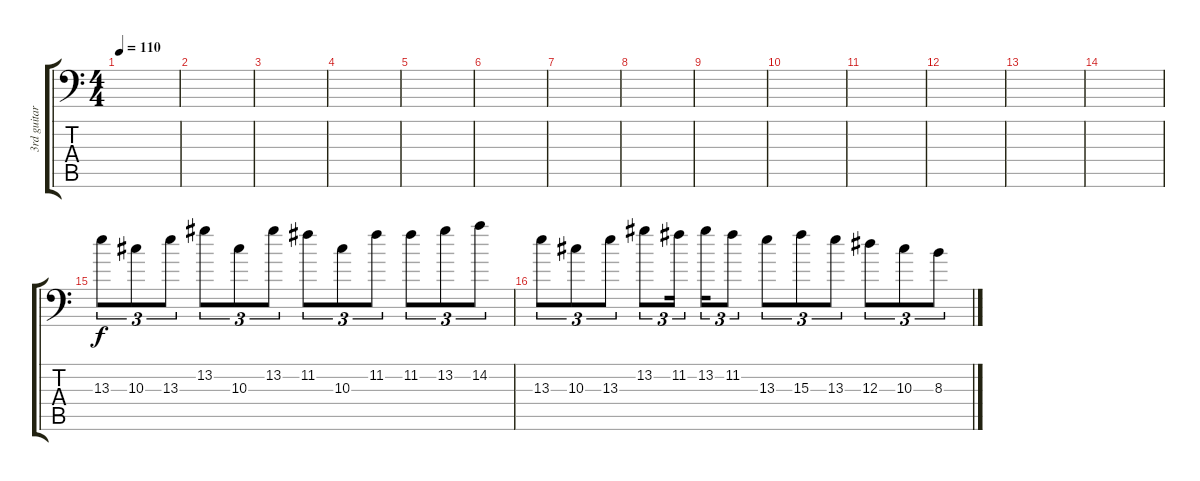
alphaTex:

\track ("3rd guitar" "3rd guitar") {instrument distortionguitar}
\staff {score tabs}
\tuning (C4 G3 Eb3 Bb2 F2 Bb1) {hide}
\ts (4 4)
\tempo 110
\clef f4
\ks c
|
|
|
|
|
|
|
|
|
|
|
|
|
|
13.3.8{tu (3 2)} 10.3.8{tu (3 2)} 13.3.8{tu (3 2)} 13.2.8{tu (3 2)} 10.3.8{tu (3 2)} 13.2.8{tu (3 2)} 11.2.8{tu (3 2)} 10.3.8{tu (3 2)} 11.2.8{tu (3 2)} 11.2.8{tu (3 2)} 13.2.8{tu (3 2)} 14.2.8{tu (3 2)} |
13.3.8{tu (3 2)} 10.3.8{tu (3 2)} 13.3.8{tu (3 2)} 13.2.8{tu (3 2)} 11.2.16{tu (3 2)} 13.2.16{tu (3 2)} 11.2.8{tu (3 2)} 13.3.8{tu (3 2)} 15.3.8{tu (3 2)} 13.3.8{tu (3 2)} 12.3.8{tu (3 2)} 10.3.8{tu (3 2)} 8.3.8{tu (3 2)}
